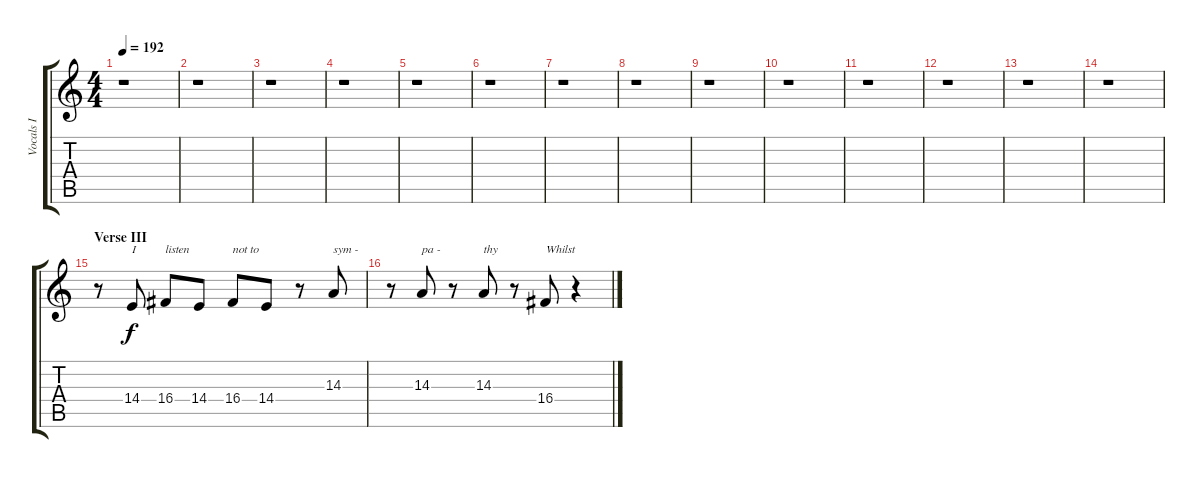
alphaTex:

\track ("Vocals I" "Vocals I") {instrument lead8bassandlead}
\staff {score tabs}
\tuning (E4 B3 G3 D3 A2 E2) {hide}
\ts (4 4)
\tempo 192
\clef g2
\ks c
r.1{dy f} |
r.1 |
r.1 |
r.1 |
r.1 |
r.1 |
r.1 |
r.1 |
r.1 |
r.1 |
r.1 |
r.1 |
r.1 |
r.1 |
\section ("" "Verse III")
r.8 14.4.8{txt "I"} 16.4.8{txt "listen"} 14.4.8 16.4.8{txt "not to"} 14.4.8 r.8 14.3.8{txt "sym -"} |
r.8 14.3.8{txt "pa -"} r.8 14.3.8{txt "thy"} r.8 16.4.8{txt "Whilst"} r.4
